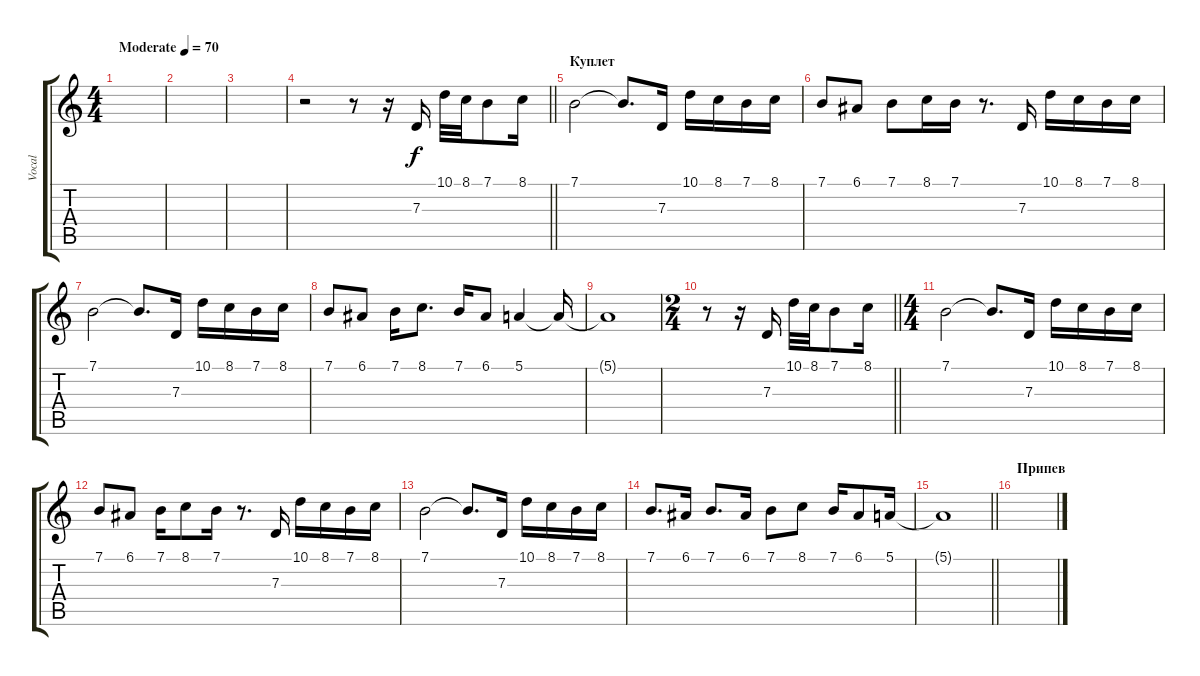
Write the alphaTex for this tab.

\track ("Vocal" "Vocal") {instrument acousticgrandpiano}
\staff {score tabs}
\tuning (E4 B3 G3 D3 A2 E2) {hide}
\ts (4 4)
\tempo (70 "Moderate")
\clef g2
\ks c
|
|
|
\barLineRight lightlight
r.2 r.8 r.16 7.3.16 10.1.32 8.1.32 7.1.8 8.1.16 |
\section ("" "Куплет")
7.1.2 7.1{t}.8{d} 7.3.16 10.1.16 8.1.16 7.1.16 8.1.16 |
7.1.8 6.1.8 7.1.8 8.1.16 7.1.16 r.8{d} 7.3.16 10.1.16 8.1.16 7.1.16 8.1.16 |
7.1.2 7.1{t}.8{d} 7.3.16 10.1.16 8.1.16 7.1.16 8.1.16 |
7.1.8 6.1.8 7.1.16 8.1.8{d} 7.1.16 6.1.8 5.1.4 5.1{t}.16 |
5.1{t}.1 |
\ts (2 4)
\barLineRight lightlight
r.8 r.16 7.3.16 10.1.32 8.1.32 7.1.8 8.1.16 |
\ts (4 4)
7.1.2 7.1{t}.8{d} 7.3.16 10.1.16 8.1.16 7.1.16 8.1.16 |
7.1.8 6.1.8 7.1.16 8.1.8 7.1.16 r.8{d} 7.3.16 10.1.16 8.1.16 7.1.16 8.1.16 |
7.1.2 7.1{t}.8{d} 7.3.16 10.1.16 8.1.16 7.1.16 8.1.16 |
7.1.8{d} 6.1.16 7.1.8{d} 6.1.16 7.1.8 8.1.8 7.1.16 6.1.8 5.1.16 |
\barLineRight lightlight
5.1{t}.1 |
\section ("" "Припев")
